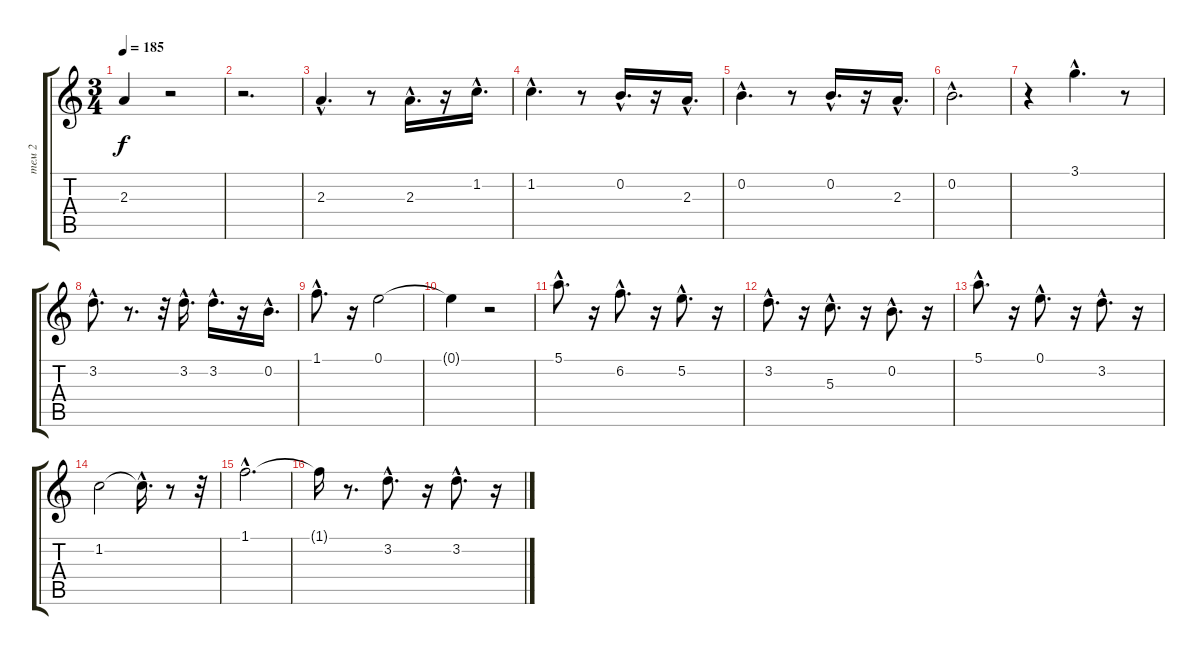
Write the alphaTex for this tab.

\track ("тем 2" "тем 2") {instrument acousticguitarsteel}
\staff {score tabs}
\tuning (E4 B3 G3 D3 A2 E2) {hide}
\ts (3 4)
\tempo 185
\clef g2
\ks c
2.3{t}.4{dy f} r.2 |
r.2{d} |
2.3{hac}.4{d} r.8 2.3{hac}.16{d} r.16 1.2{hac}.16{d} |
1.2{hac}.4{d} r.8 0.2{hac}.16{d} r.16 2.3{hac}.16{d} |
0.2{hac}.4{d} r.8 0.2{hac}.16{d} r.16 2.3{hac}.16{d} |
0.2{hac}.2{d} |
r.4 3.1{hac}.4{d} r.8 |
3.2{hac}.8{d} r.8{d} r.32 3.2{hac}.16{d} 3.2{hac}.16{d} r.16 0.2{hac}.16{d} |
1.1{hac}.8{d} r.16 0.1.2 |
0.1{t}.4 r.2 |
5.1{hac}.8{d} r.16 6.2{hac}.8{d} r.16 5.2{hac}.8{d} r.16 |
3.2{hac}.8{d} r.16 5.3{hac}.8{d} r.16 0.2{hac}.8{d} r.16 |
5.1{hac}.8{d} r.16 0.1{hac}.8{d} r.16 3.2{hac}.8{d} r.16 |
1.2.2 1.2{hac t}.16{d} r.8 r.32 |
1.1{hac}.2{d} |
1.1{t}.16 r.8{d} 3.2{hac}.8{d} r.16 3.2{hac}.8{d} r.16
